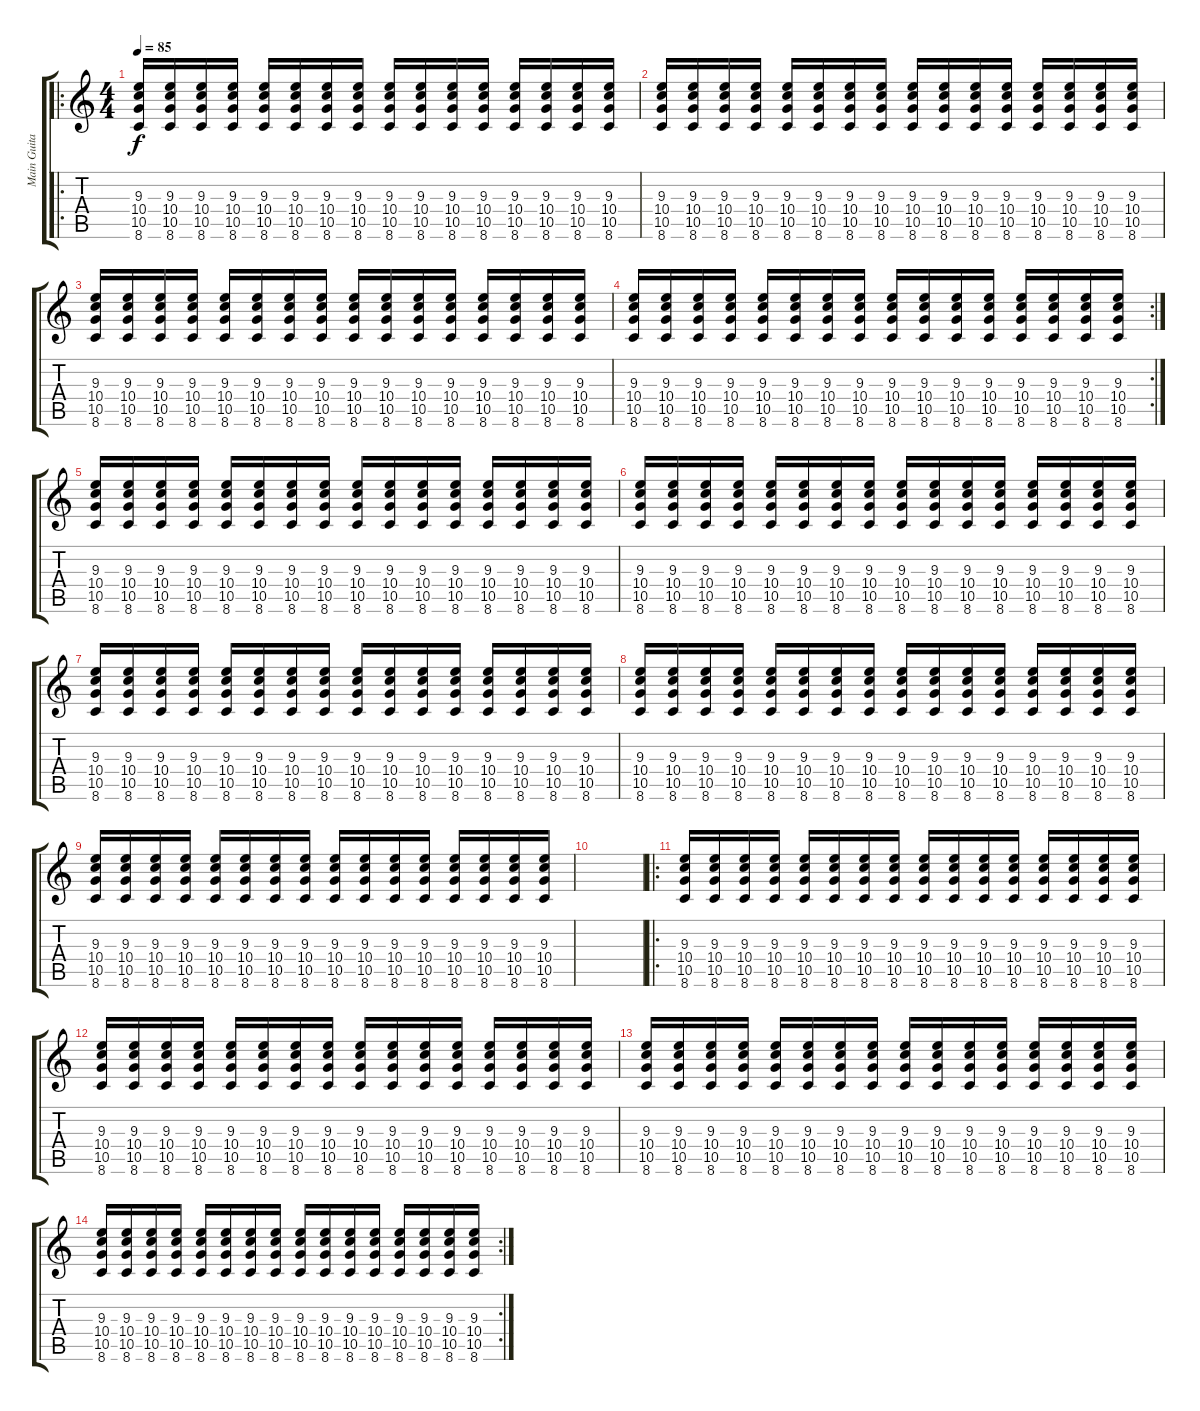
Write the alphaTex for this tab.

\track ("Main Guitar(Brad Delson)" "Main Guita") {instrument distortionguitar}
\staff {score tabs}
\tuning (E4 B3 G3 D3 A2 E2) {hide}
\ro
\ts (4 4)
\tempo 85
\clef g2
\ks c
(9.3 10.4 10.5 8.6).16{dy f} (9.3 10.4 10.5 8.6).16 (9.3 10.4 10.5 8.6).16 (9.3 10.4 10.5 8.6).16 (9.3 10.4 10.5 8.6).16 (9.3 10.4 10.5 8.6).16 (9.3 10.4 10.5 8.6).16 (9.3 10.4 10.5 8.6).16 (9.3 10.4 10.5 8.6).16 (9.3 10.4 10.5 8.6).16 (9.3 10.4 10.5 8.6).16 (9.3 10.4 10.5 8.6).16 (9.3 10.4 10.5 8.6).16 (9.3 10.4 10.5 8.6).16 (9.3 10.4 10.5 8.6).16 (9.3 10.4 10.5 8.6).16 |
(9.3 10.4 10.5 8.6).16 (9.3 10.4 10.5 8.6).16 (9.3 10.4 10.5 8.6).16 (9.3 10.4 10.5 8.6).16 (9.3 10.4 10.5 8.6).16 (9.3 10.4 10.5 8.6).16 (9.3 10.4 10.5 8.6).16 (9.3 10.4 10.5 8.6).16 (9.3 10.4 10.5 8.6).16 (9.3 10.4 10.5 8.6).16 (9.3 10.4 10.5 8.6).16 (9.3 10.4 10.5 8.6).16 (9.3 10.4 10.5 8.6).16 (9.3 10.4 10.5 8.6).16 (9.3 10.4 10.5 8.6).16 (9.3 10.4 10.5 8.6).16 |
(9.3 10.4 10.5 8.6).16 (9.3 10.4 10.5 8.6).16 (9.3 10.4 10.5 8.6).16 (9.3 10.4 10.5 8.6).16 (9.3 10.4 10.5 8.6).16 (9.3 10.4 10.5 8.6).16 (9.3 10.4 10.5 8.6).16 (9.3 10.4 10.5 8.6).16 (9.3 10.4 10.5 8.6).16 (9.3 10.4 10.5 8.6).16 (9.3 10.4 10.5 8.6).16 (9.3 10.4 10.5 8.6).16 (9.3 10.4 10.5 8.6).16 (9.3 10.4 10.5 8.6).16 (9.3 10.4 10.5 8.6).16 (9.3 10.4 10.5 8.6).16 |
\rc 2
(9.3 10.4 10.5 8.6).16 (9.3 10.4 10.5 8.6).16 (9.3 10.4 10.5 8.6).16 (9.3 10.4 10.5 8.6).16 (9.3 10.4 10.5 8.6).16 (9.3 10.4 10.5 8.6).16 (9.3 10.4 10.5 8.6).16 (9.3 10.4 10.5 8.6).16 (9.3 10.4 10.5 8.6).16 (9.3 10.4 10.5 8.6).16 (9.3 10.4 10.5 8.6).16 (9.3 10.4 10.5 8.6).16 (9.3 10.4 10.5 8.6).16 (9.3 10.4 10.5 8.6).16 (9.3 10.4 10.5 8.6).16 (9.3 10.4 10.5 8.6).16 |
(9.3 10.4 10.5 8.6).16 (9.3 10.4 10.5 8.6).16 (9.3 10.4 10.5 8.6).16 (9.3 10.4 10.5 8.6).16 (9.3 10.4 10.5 8.6).16 (9.3 10.4 10.5 8.6).16 (9.3 10.4 10.5 8.6).16 (9.3 10.4 10.5 8.6).16 (9.3 10.4 10.5 8.6).16 (9.3 10.4 10.5 8.6).16 (9.3 10.4 10.5 8.6).16 (9.3 10.4 10.5 8.6).16 (9.3 10.4 10.5 8.6).16 (9.3 10.4 10.5 8.6).16 (9.3 10.4 10.5 8.6).16 (9.3 10.4 10.5 8.6).16 |
(9.3 10.4 10.5 8.6).16 (9.3 10.4 10.5 8.6).16 (9.3 10.4 10.5 8.6).16 (9.3 10.4 10.5 8.6).16 (9.3 10.4 10.5 8.6).16 (9.3 10.4 10.5 8.6).16 (9.3 10.4 10.5 8.6).16 (9.3 10.4 10.5 8.6).16 (9.3 10.4 10.5 8.6).16 (9.3 10.4 10.5 8.6).16 (9.3 10.4 10.5 8.6).16 (9.3 10.4 10.5 8.6).16 (9.3 10.4 10.5 8.6).16 (9.3 10.4 10.5 8.6).16 (9.3 10.4 10.5 8.6).16 (9.3 10.4 10.5 8.6).16 |
(9.3 10.4 10.5 8.6).16 (9.3 10.4 10.5 8.6).16 (9.3 10.4 10.5 8.6).16 (9.3 10.4 10.5 8.6).16 (9.3 10.4 10.5 8.6).16 (9.3 10.4 10.5 8.6).16 (9.3 10.4 10.5 8.6).16 (9.3 10.4 10.5 8.6).16 (9.3 10.4 10.5 8.6).16 (9.3 10.4 10.5 8.6).16 (9.3 10.4 10.5 8.6).16 (9.3 10.4 10.5 8.6).16 (9.3 10.4 10.5 8.6).16 (9.3 10.4 10.5 8.6).16 (9.3 10.4 10.5 8.6).16 (9.3 10.4 10.5 8.6).16 |
(9.3 10.4 10.5 8.6).16 (9.3 10.4 10.5 8.6).16 (9.3 10.4 10.5 8.6).16 (9.3 10.4 10.5 8.6).16 (9.3 10.4 10.5 8.6).16 (9.3 10.4 10.5 8.6).16 (9.3 10.4 10.5 8.6).16 (9.3 10.4 10.5 8.6).16 (9.3 10.4 10.5 8.6).16 (9.3 10.4 10.5 8.6).16 (9.3 10.4 10.5 8.6).16 (9.3 10.4 10.5 8.6).16 (9.3 10.4 10.5 8.6).16 (9.3 10.4 10.5 8.6).16 (9.3 10.4 10.5 8.6).16 (9.3 10.4 10.5 8.6).16 |
(9.3 10.4 10.5 8.6).16 (9.3 10.4 10.5 8.6).16 (9.3 10.4 10.5 8.6).16 (9.3 10.4 10.5 8.6).16 (9.3 10.4 10.5 8.6).16 (9.3 10.4 10.5 8.6).16 (9.3 10.4 10.5 8.6).16 (9.3 10.4 10.5 8.6).16 (9.3 10.4 10.5 8.6).16 (9.3 10.4 10.5 8.6).16 (9.3 10.4 10.5 8.6).16 (9.3 10.4 10.5 8.6).16 (9.3 10.4 10.5 8.6).16 (9.3 10.4 10.5 8.6).16 (9.3 10.4 10.5 8.6).16 (9.3 10.4 10.5 8.6).16 |
|
\ro
(9.3 10.4 10.5 8.6).16 (9.3 10.4 10.5 8.6).16 (9.3 10.4 10.5 8.6).16 (9.3 10.4 10.5 8.6).16 (9.3 10.4 10.5 8.6).16 (9.3 10.4 10.5 8.6).16 (9.3 10.4 10.5 8.6).16 (9.3 10.4 10.5 8.6).16 (9.3 10.4 10.5 8.6).16 (9.3 10.4 10.5 8.6).16 (9.3 10.4 10.5 8.6).16 (9.3 10.4 10.5 8.6).16 (9.3 10.4 10.5 8.6).16 (9.3 10.4 10.5 8.6).16 (9.3 10.4 10.5 8.6).16 (9.3 10.4 10.5 8.6).16 |
(9.3 10.4 10.5 8.6).16 (9.3 10.4 10.5 8.6).16 (9.3 10.4 10.5 8.6).16 (9.3 10.4 10.5 8.6).16 (9.3 10.4 10.5 8.6).16 (9.3 10.4 10.5 8.6).16 (9.3 10.4 10.5 8.6).16 (9.3 10.4 10.5 8.6).16 (9.3 10.4 10.5 8.6).16 (9.3 10.4 10.5 8.6).16 (9.3 10.4 10.5 8.6).16 (9.3 10.4 10.5 8.6).16 (9.3 10.4 10.5 8.6).16 (9.3 10.4 10.5 8.6).16 (9.3 10.4 10.5 8.6).16 (9.3 10.4 10.5 8.6).16 |
(9.3 10.4 10.5 8.6).16 (9.3 10.4 10.5 8.6).16 (9.3 10.4 10.5 8.6).16 (9.3 10.4 10.5 8.6).16 (9.3 10.4 10.5 8.6).16 (9.3 10.4 10.5 8.6).16 (9.3 10.4 10.5 8.6).16 (9.3 10.4 10.5 8.6).16 (9.3 10.4 10.5 8.6).16 (9.3 10.4 10.5 8.6).16 (9.3 10.4 10.5 8.6).16 (9.3 10.4 10.5 8.6).16 (9.3 10.4 10.5 8.6).16 (9.3 10.4 10.5 8.6).16 (9.3 10.4 10.5 8.6).16 (9.3 10.4 10.5 8.6).16 |
\rc 2
(9.3 10.4 10.5 8.6).16 (9.3 10.4 10.5 8.6).16 (9.3 10.4 10.5 8.6).16 (9.3 10.4 10.5 8.6).16 (9.3 10.4 10.5 8.6).16 (9.3 10.4 10.5 8.6).16 (9.3 10.4 10.5 8.6).16 (9.3 10.4 10.5 8.6).16 (9.3 10.4 10.5 8.6).16 (9.3 10.4 10.5 8.6).16 (9.3 10.4 10.5 8.6).16 (9.3 10.4 10.5 8.6).16 (9.3 10.4 10.5 8.6).16 (9.3 10.4 10.5 8.6).16 (9.3 10.4 10.5 8.6).16 (9.3 10.4 10.5 8.6).16
